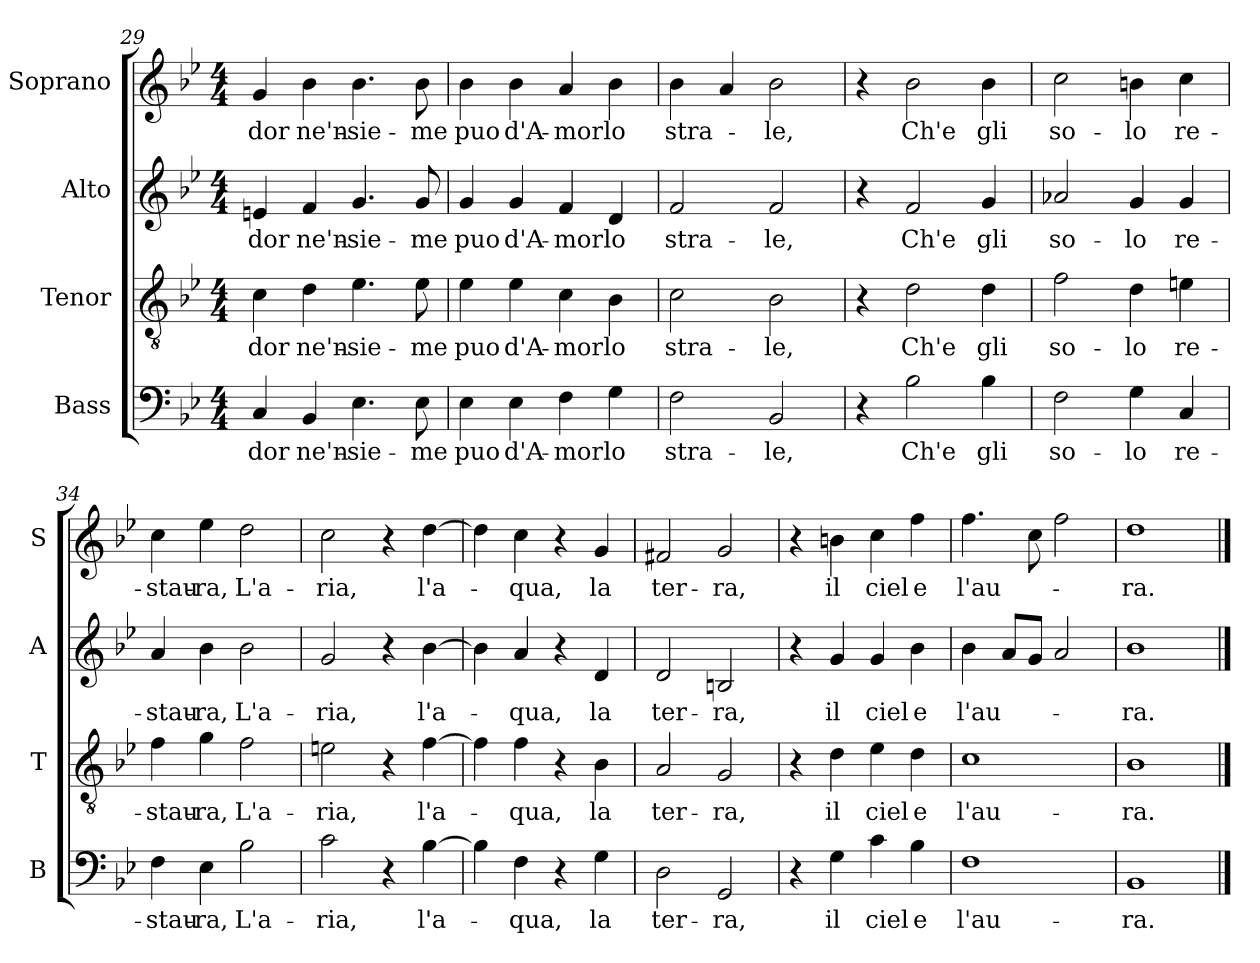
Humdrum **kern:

**kern	**text	**kern	**text	**kern	**text	**kern	**text
*part4	*part4	*part3	*part3	*part2	*part2	*part1	*part1
*staff4	*staff4	*staff3	*staff3	*staff2	*staff2	*staff1	*staff1
*I"Bass	*	*I"Tenor	*	*I"Alto	*	*I"Soprano	*
*I'B	*	*I'T	*	*I'A	*	*I'S	*
*clefF4	*	*clefGv2	*	*clefG2	*	*clefG2	*
*k[b-e-]	*	*k[b-e-]	*	*k[b-e-]	*	*k[b-e-]	*
*B-:	*	*B-:	*	*B-:	*	*B-:	*
*M4/4	*	*M4/4	*	*M4/4	*	*M4/4	*
=29	=29	=29	=29	=29	=29	=29	=29
!	!LO:LY:b	!	!LO:LY:b	!	!LO:LY:b	!	!LO:LY:b
4C/	-dor	4c\	-dor	4en/	-dor	4g/	-dor
!	!LO:LY:b	!	!LO:LY:b	!	!LO:LY:b	!	!LO:LY:b
4BB-/	ne'n-	4d\	ne'n-	4f/	ne'n-	4b-\	ne'n-
!	!LO:LY:b	!	!LO:LY:b	!	!LO:LY:b	!	!LO:LY:b
4.E-\	-sie-	4.e-\	-sie-	4.g/	-sie-	4.b-\	-sie-
!	!LO:LY:b	!	!LO:LY:b	!	!LO:LY:b	!	!LO:LY:b
8E-\	-me	8e-\	-me	8g/	-me	8b-\	-me
=30	=30	=30	=30	=30	=30	=30	=30
!	!LO:LY:b	!	!LO:LY:b	!	!LO:LY:b	!	!LO:LY:b
4E-\	puo	4e-\	puo	4g/	puo	4b-\	puo
!	!LO:LY:b	!	!LO:LY:b	!	!LO:LY:b	!	!LO:LY:b
4E-\	d'A-	4e-\	d'A-	4g/	d'A-	4b-\	d'A-
!	!LO:LY:b	!	!LO:LY:b	!	!LO:LY:b	!	!LO:LY:b
4F\	-mor	4c\	-mor	4f/	-mor	4a/	-mor
!	!LO:LY:b	!	!LO:LY:b	!	!LO:LY:b	!	!LO:LY:b
4G\	lo	4B-\	lo	4d/	lo	4b-\	lo
!!LO:PB:g=z
=31	=31	=31	=31	=31	=31	=31	=31
!	!LO:LY:b	!	!LO:LY:b	!	!LO:LY:b	!	!LO:LY:b
2F\	stra-	2c\	stra-	2f/	stra-	4b-\	stra-
.	.	.	.	.	.	4a/	.
!	!LO:LY:b	!	!LO:LY:b	!	!LO:LY:b	!	!LO:LY:b
2BB-/	-le,	2B-\	-le,	2f/	-le,	2b-\	-le,
=32	=32	=32	=32	=32	=32	=32	=32
4r	.	4r	.	4r	.	4r	.
!	!LO:LY:b	!	!LO:LY:b	!	!LO:LY:b	!	!LO:LY:b
2B-\	Ch'e	2d\	Ch'e	2f/	Ch'e	2b-\	Ch'e
!	!LO:LY:b	!	!LO:LY:b	!	!LO:LY:b	!	!LO:LY:b
4B-\	gli	4d\	gli	4g/	gli	4b-\	gli
=33	=33	=33	=33	=33	=33	=33	=33
!	!LO:LY:b	!	!LO:LY:b	!	!LO:LY:b	!	!LO:LY:b
2F\	so-	2f\	so-	2a-X/	so-	2cc\	so-
!	!LO:LY:b	!	!LO:LY:b	!	!LO:LY:b	!	!LO:LY:b
4G\	-lo	4d\	-lo	4g/	-lo	4bn\	-lo
!	!LO:LY:b	!	!LO:LY:b	!	!LO:LY:b	!	!LO:LY:b
4C/	re-	4en\	re-	4g/	re-	4cc\	re-
=34	=34	=34	=34	=34	=34	=34	=34
!	!LO:LY:b	!	!LO:LY:b	!	!LO:LY:b	!	!LO:LY:b
4F\	-stau-	4f\	-stau-	4a/	-stau-	4cc\	-stau-
!	!LO:LY:b	!	!LO:LY:b	!	!LO:LY:b	!	!LO:LY:b
4E-\	-ra,	4g\	-ra,	4b-\	-ra,	4ee-\	-ra,
!	!LO:LY:b	!	!LO:LY:b	!	!LO:LY:b	!	!LO:LY:b
2B-\	L'a-	2f\	L'a-	2b-\	L'a-	2dd\	L'a-
=35	=35	=35	=35	=35	=35	=35	=35
!	!LO:LY:b	!	!LO:LY:b	!	!LO:LY:b	!	!LO:LY:b
2c\	-ria,	2en\	-ria,	2g/	-ria,	2cc\	-ria,
4r	.	4r	.	4r	.	4r	.
!	!LO:LY:b	!	!LO:LY:b	!	!LO:LY:b	!	!LO:LY:b
[4B-\	l'a-	[4f\	l'a-	[4b-\	l'a-	[4dd\	l'a-
=36	=36	=36	=36	=36	=36	=36	=36
4B-\]	.	4f\]	.	4b-\]	.	4dd\]	.
!	!LO:LY:b	!	!LO:LY:b	!	!LO:LY:b	!	!LO:LY:b
4F\	-qua,	4f\	-qua,	4a/	-qua,	4cc\	-qua,
4r	.	4r	.	4r	.	4r	.
!	!LO:LY:b	!	!LO:LY:b	!	!LO:LY:b	!	!LO:LY:b
4G\	la	4B-\	la	4d/	la	4g/	la
!!LO:LB:g=z
=37	=37	=37	=37	=37	=37	=37	=37
!	!LO:LY:b	!	!LO:LY:b	!	!LO:LY:b	!	!LO:LY:b
2D\	ter-	2A/	ter-	2d/	ter-	2f#X/	ter-
!	!LO:LY:b	!	!LO:LY:b	!	!LO:LY:b	!	!LO:LY:b
2GG/	-ra,	2G/	-ra,	2Bn/	-ra,	2g/	-ra,
=38	=38	=38	=38	=38	=38	=38	=38
4r	.	4r	.	4r	.	4r	.
!	!LO:LY:b	!	!LO:LY:b	!	!LO:LY:b	!	!LO:LY:b
4G\	il	4d\	il	4g/	il	4bn\	il
!	!LO:LY:b	!	!LO:LY:b	!	!LO:LY:b	!	!LO:LY:b
4c\	ciel	4e-\	ciel	4g/	ciel	4cc\	ciel
!	!LO:LY:b	!	!LO:LY:b	!	!LO:LY:b	!	!LO:LY:b
4B-\	e	4d\	e	4b-\	e	4ff\	e
=39	=39	=39	=39	=39	=39	=39	=39
!	!LO:LY:b	!	!LO:LY:b	!	!LO:LY:b	!	!LO:LY:b
1F	l'au-	1c	l'au-	4b-\	l'au-	4.ff\	l'au-
.	.	.	.	8a/L	.	.	.
.	.	.	.	8g/J	.	8cc\	.
.	.	.	.	2a/	.	2ff\	.
=40	=40	=40	=40	=40	=40	=40	=40
!	!LO:LY:b	!	!LO:LY:b	!	!LO:LY:b	!	!LO:LY:b
1BB-	-ra.	1B-	-ra.	1b-	-ra.	1dd	-ra.
==	==	==	==	==	==	==	==
*-	*-	*-	*-	*-	*-	*-	*-
